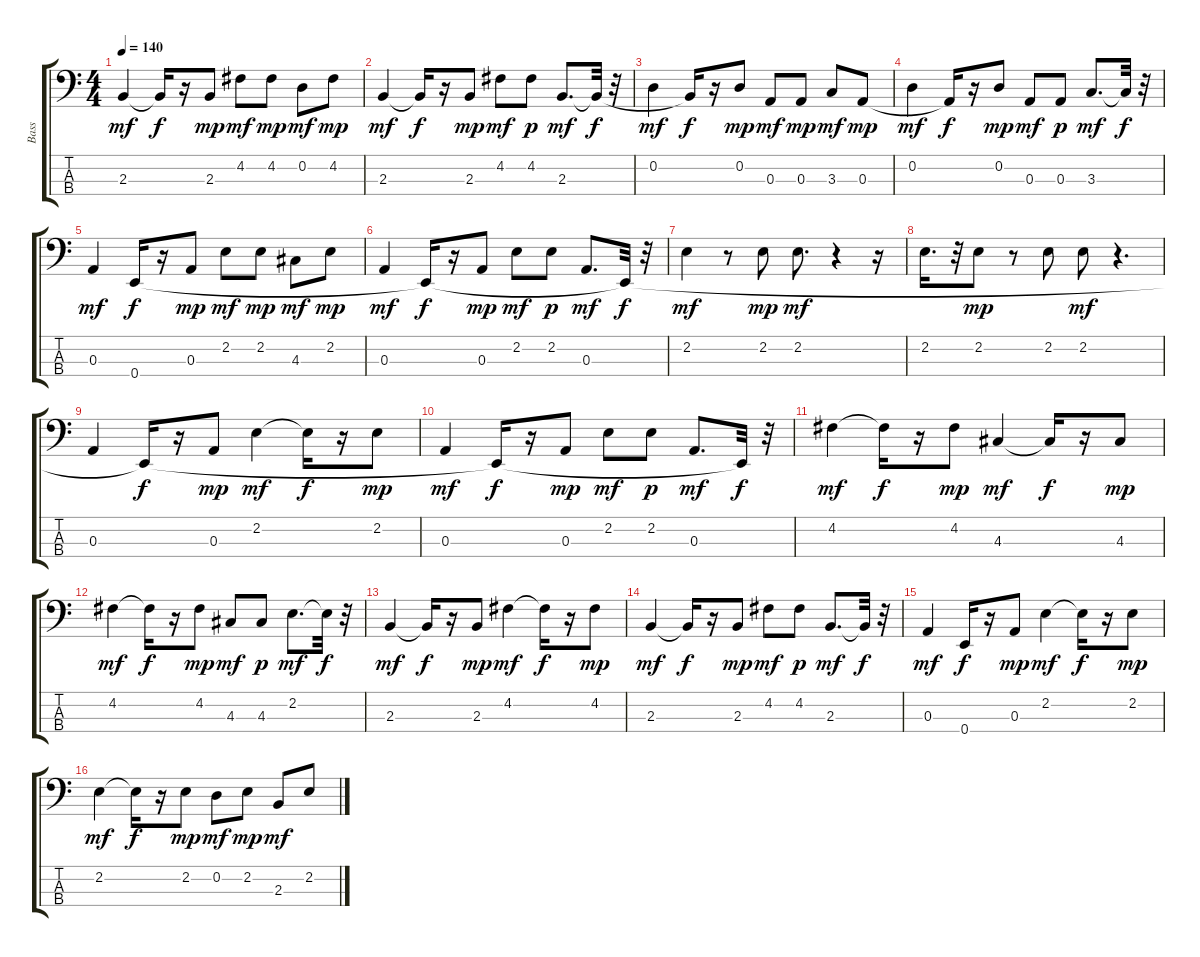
\track ("Bass" "Bass") {instrument electricbassfinger}
\staff {score tabs}
\tuning (G2 D2 A1 E1) {hide}
\ts (4 4)
\tempo 140
\clef f4
\ks c
2.3.4{dy mf} 2.3{t}.16{dy f} r.16 2.3.8{dy mp} 4.2.8{dy mf} 4.2.8{dy mp} 0.2.8{dy mf} 4.2.8{dy mp} |
2.3.4{dy mf} 2.3{t}.16{dy f} r.16 2.3.8{dy mp} 4.2.8{dy mf} 4.2.8{dy p} 2.3.8{d dy mf} 2.3{t}.32{dy f} r.32 |
0.2.4{dy mf} 2.3{t}.16{dy f} r.16 0.2.8{dy mp} 0.3.8{dy mf} 0.3.8{dy mp} 3.3.8{dy mf} 0.3.8{dy mp} |
0.2.4{dy mf} 0.3{t}.16{dy f} r.16 0.2.8{dy mp} 0.3.8{dy mf} 0.3.8{dy p} 3.3.8{d dy mf} 3.3{t}.32{dy f} r.32 |
0.3.4{dy mf} 0.4.16{dy f} r.16 0.3.8{dy mp} 2.2.8{dy mf} 2.2.8{dy mp} 4.3.8{dy mf} 2.2.8{dy mp} |
0.3.4{dy mf} 0.4{t}.16{dy f} r.16 0.3.8{dy mp} 2.2.8{dy mf} 2.2.8{dy p} 0.3.8{d dy mf} 0.4{t}.32{dy f} r.32 |
2.2.4{dy mf} r.8 2.2.8{dy mp} 2.2.8{d dy mf} r.4 r.16 |
2.2.16{d} r.32 2.2.8{dy mp} r.8 2.2.8 2.2.8{dy mf} r.4{d} |
0.3.4 0.4{t}.16{dy f} r.16 0.3.8{dy mp} 2.2.4{dy mf} 2.2{t}.16{dy f} r.16 2.2.8{dy mp} |
0.3.4{dy mf} 0.4{t}.16{dy f} r.16 0.3.8{dy mp} 2.2.8{dy mf} 2.2.8{dy p} 0.3.8{d dy mf} 0.4{t}.32{dy f} r.32 |
4.2.4{dy mf} 4.2{t}.16{dy f} r.16 4.2.8{dy mp} 4.3.4{dy mf} 4.3{t}.16{dy f} r.16 4.3.8{dy mp} |
4.2.4{dy mf} 4.2{t}.16{dy f} r.16 4.2.8{dy mp} 4.3.8{dy mf} 4.3.8{dy p} 2.2.8{d dy mf} 2.2{t}.32{dy f} r.32 |
2.3.4{dy mf} 2.3{t}.16{dy f} r.16 2.3.8{dy mp} 4.2.4{dy mf} 4.2{t}.16{dy f} r.16 4.2.8{dy mp} |
2.3.4{dy mf} 2.3{t}.16{dy f} r.16 2.3.8{dy mp} 4.2.8{dy mf} 4.2.8{dy p} 2.3.8{d dy mf} 2.3{t}.32{dy f} r.32 |
0.3.4{dy mf} 0.4.16{dy f} r.16 0.3.8{dy mp} 2.2.4{dy mf} 2.2{t}.16{dy f} r.16 2.2.8{dy mp} |
2.2.4{dy mf} 2.2{t}.16{dy f} r.16 2.2.8{dy mp} 0.2.8{dy mf} 2.2.8{dy mp} 2.3.8{dy mf} 2.2.8
